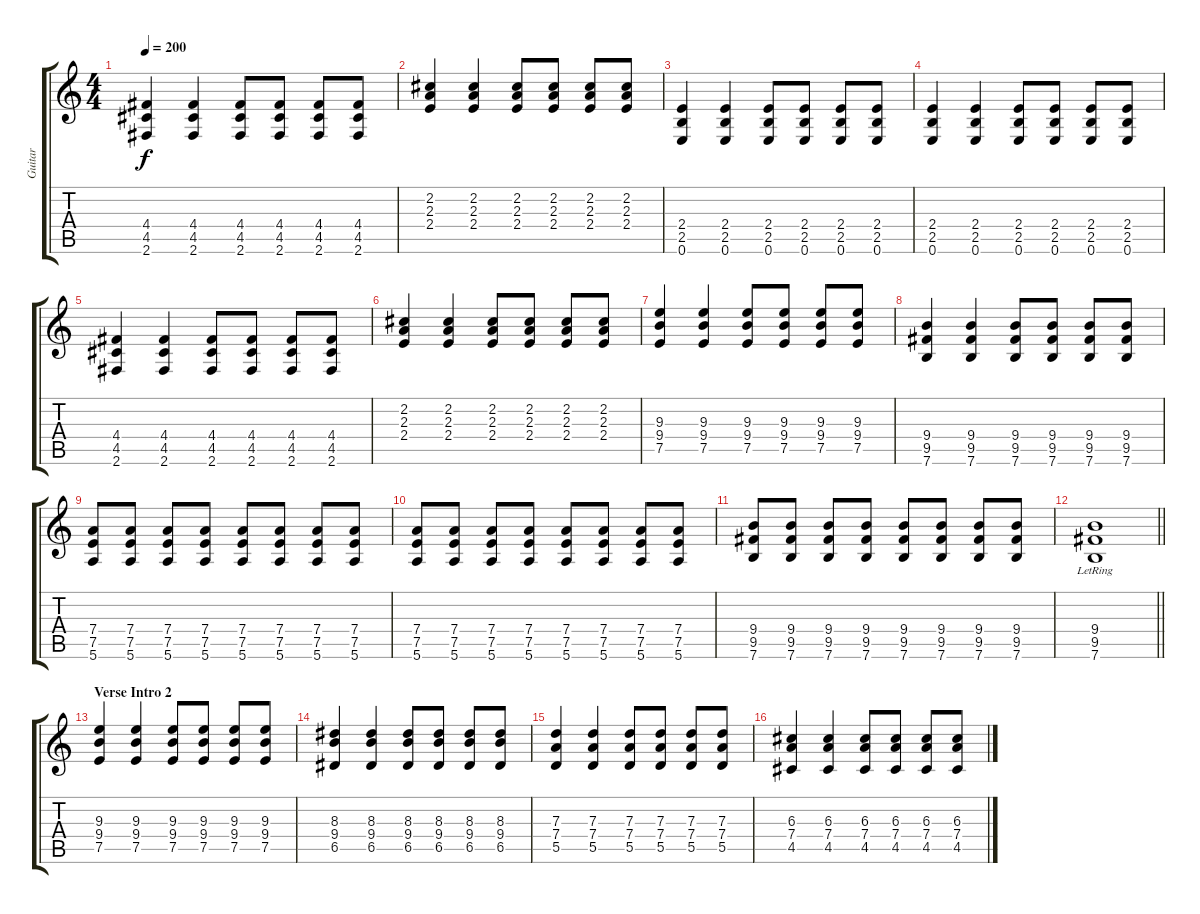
\track ("Guitar" "Guitar") {instrument acousticguitarsteel}
\staff {score tabs}
\tuning (E4 B3 G3 D3 A2 E2) {hide}
\ts (4 4)
\tempo 200
\clef g2
\ks c
(4.4 4.5 2.6).4{dy f} (4.4 4.5 2.6).4 (4.4 4.5 2.6).8 (4.4 4.5 2.6).8 (4.4 4.5 2.6).8 (4.4 4.5 2.6).8 |
(2.2 2.3 2.4).4 (2.2 2.3 2.4).4 (2.2 2.3 2.4).8 (2.2 2.3 2.4).8 (2.2 2.3 2.4).8 (2.2 2.3 2.4).8 |
(2.4 2.5 0.6).4 (2.4 2.5 0.6).4 (2.4 2.5 0.6).8 (2.4 2.5 0.6).8 (2.4 2.5 0.6).8 (2.4 2.5 0.6).8 |
(2.4 2.5 0.6).4 (2.4 2.5 0.6).4 (2.4 2.5 0.6).8 (2.4 2.5 0.6).8 (2.4 2.5 0.6).8 (2.4 2.5 0.6).8 |
(4.4 4.5 2.6).4 (4.4 4.5 2.6).4 (4.4 4.5 2.6).8 (4.4 4.5 2.6).8 (4.4 4.5 2.6).8 (4.4 4.5 2.6).8 |
(2.2 2.3 2.4).4 (2.2 2.3 2.4).4 (2.2 2.3 2.4).8 (2.2 2.3 2.4).8 (2.2 2.3 2.4).8 (2.2 2.3 2.4).8 |
(9.3 9.4 7.5).4 (9.3 9.4 7.5).4 (9.3 9.4 7.5).8 (9.3 9.4 7.5).8 (9.3 9.4 7.5).8 (9.3 9.4 7.5).8 |
(9.4 9.5 7.6).4 (9.4 9.5 7.6).4 (9.4 9.5 7.6).8 (9.4 9.5 7.6).8 (9.4 9.5 7.6).8 (9.4 9.5 7.6).8 |
(7.4 7.5 5.6).8 (7.4 7.5 5.6).8 (7.4 7.5 5.6).8 (7.4 7.5 5.6).8 (7.4 7.5 5.6).8 (7.4 7.5 5.6).8 (7.4 7.5 5.6).8 (7.4 7.5 5.6).8 |
(7.4 7.5 5.6).8 (7.4 7.5 5.6).8 (7.4 7.5 5.6).8 (7.4 7.5 5.6).8 (7.4 7.5 5.6).8 (7.4 7.5 5.6).8 (7.4 7.5 5.6).8 (7.4 7.5 5.6).8 |
(9.4 9.5 7.6).8 (9.4 9.5 7.6).8 (9.4 9.5 7.6).8 (9.4 9.5 7.6).8 (9.4 9.5 7.6).8 (9.4 9.5 7.6).8 (9.4 9.5 7.6).8 (9.4 9.5 7.6).8 |
\barLineRight lightlight
(9.4 9.5 7.6{lr}).1 |
\section ("" "Verse Intro 2")
(9.3 9.4 7.5).4 (9.3 9.4 7.5).4 (9.3 9.4 7.5).8 (9.3 9.4 7.5).8 (9.3 9.4 7.5).8 (9.3 9.4 7.5).8 |
(8.3 9.4 6.5).4 (8.3 9.4 6.5).4 (8.3 9.4 6.5).8 (8.3 9.4 6.5).8 (8.3 9.4 6.5).8 (8.3 9.4 6.5).8 |
(7.3 7.4 5.5).4 (7.3 7.4 5.5).4 (7.3 7.4 5.5).8 (7.3 7.4 5.5).8 (7.3 7.4 5.5).8 (7.3 7.4 5.5).8 |
(6.3 7.4 4.5).4 (6.3 7.4 4.5).4 (6.3 7.4 4.5).8 (6.3 7.4 4.5).8 (6.3 7.4 4.5).8 (6.3 7.4 4.5).8
